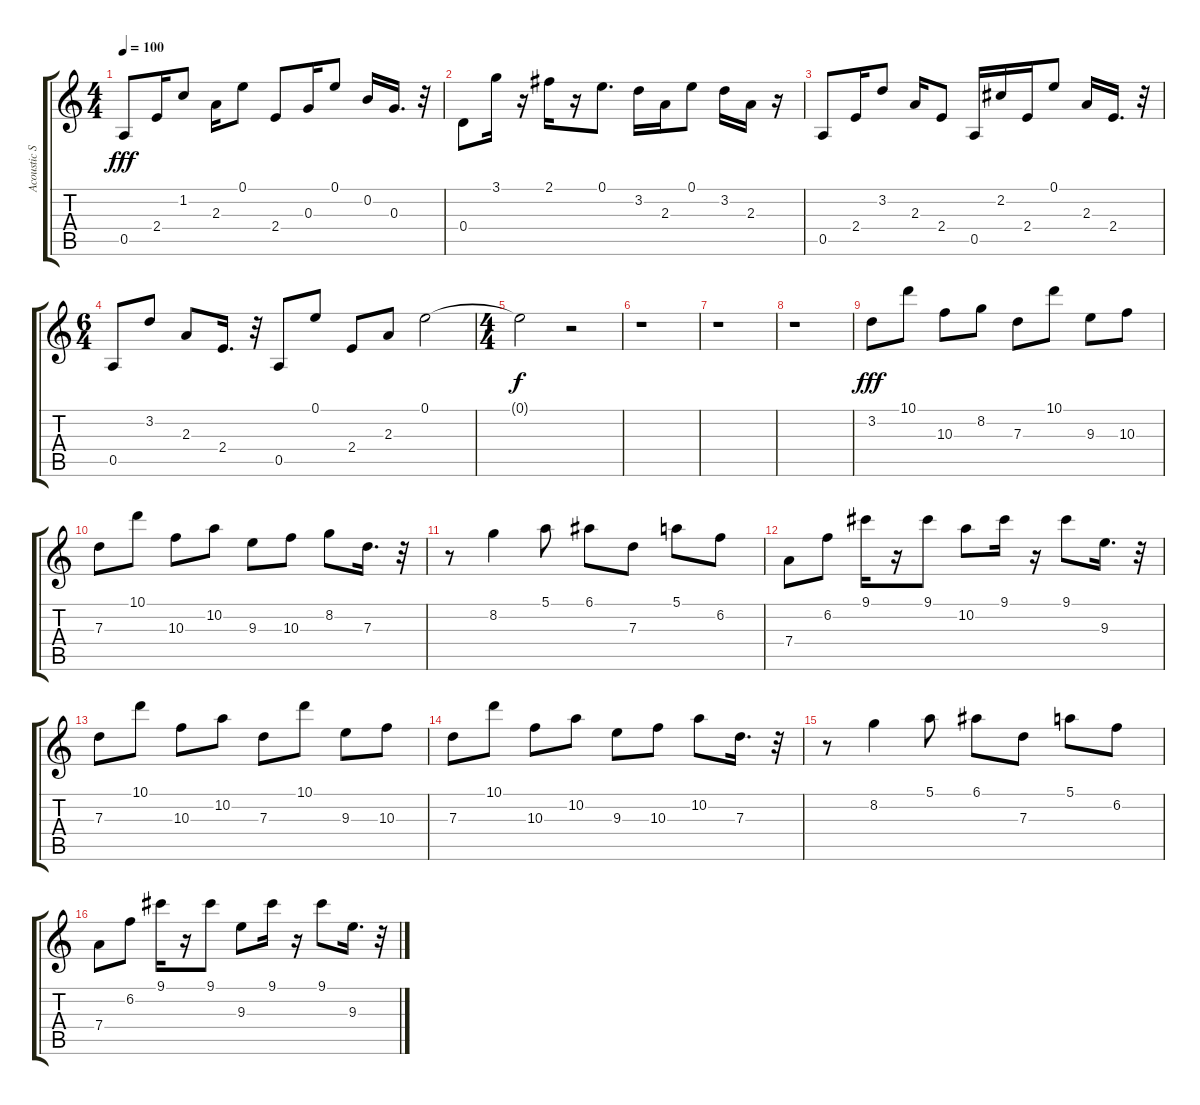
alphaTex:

\track ("Acoustic Steel (right)" "Acoustic S") {instrument acousticguitarsteel}
\staff {score tabs}
\tuning (E4 B3 G3 D3 A2 E2) {hide}
\ts (4 4)
\tempo 100
\clef g2
\ks c
0.5.8{dy fff} 2.4.16 1.2.8 2.3.16 0.1.8 2.4.8 0.3.16 0.1.8 0.2.16 0.3.16{d} r.32 |
0.4.8 3.1.16 r.16 2.1.16 r.16 0.1.8{d} 3.2.16 2.3.16 0.1.8 3.2.16 2.3.16 r.16 |
0.5.8 2.4.16 3.2.8 2.3.16 2.4.8 0.5.16 2.2.16 2.4.16 0.1.8 2.3.16 2.4.16{d} r.32 |
\ts (6 4)
0.5.8 3.2.8 2.3.8 2.4.16{d} r.32 0.5.8 0.1.8 2.4.8 2.3.8 0.1.2 |
\ts (4 4)
0.1{t}.2{dy f} r.2 |
r.1 |
r.1 |
r.1 |
3.2.8{dy fff} 10.1.8 10.3.8 8.2.8 7.3.8 10.1.8 9.3.8 10.3.8 |
7.3.8 10.1.8 10.3.8 10.2.8 9.3.8 10.3.8 8.2.8 7.3.16{d} r.32 |
r.8 8.2.4 5.1.8 6.1.8 7.3.8 5.1.8 6.2.8 |
7.4.8 6.2.8 9.1.16 r.16 9.1.8 10.2.8 9.1.16 r.16 9.1.8 9.3.16{d} r.32 |
7.3.8 10.1.8 10.3.8 10.2.8 7.3.8 10.1.8 9.3.8 10.3.8 |
7.3.8 10.1.8 10.3.8 10.2.8 9.3.8 10.3.8 10.2.8 7.3.16{d} r.32 |
r.8 8.2.4 5.1.8 6.1.8 7.3.8 5.1.8 6.2.8 |
7.4.8 6.2.8 9.1.16 r.16 9.1.8 9.3.8 9.1.16 r.16 9.1.8 9.3.16{d} r.32
